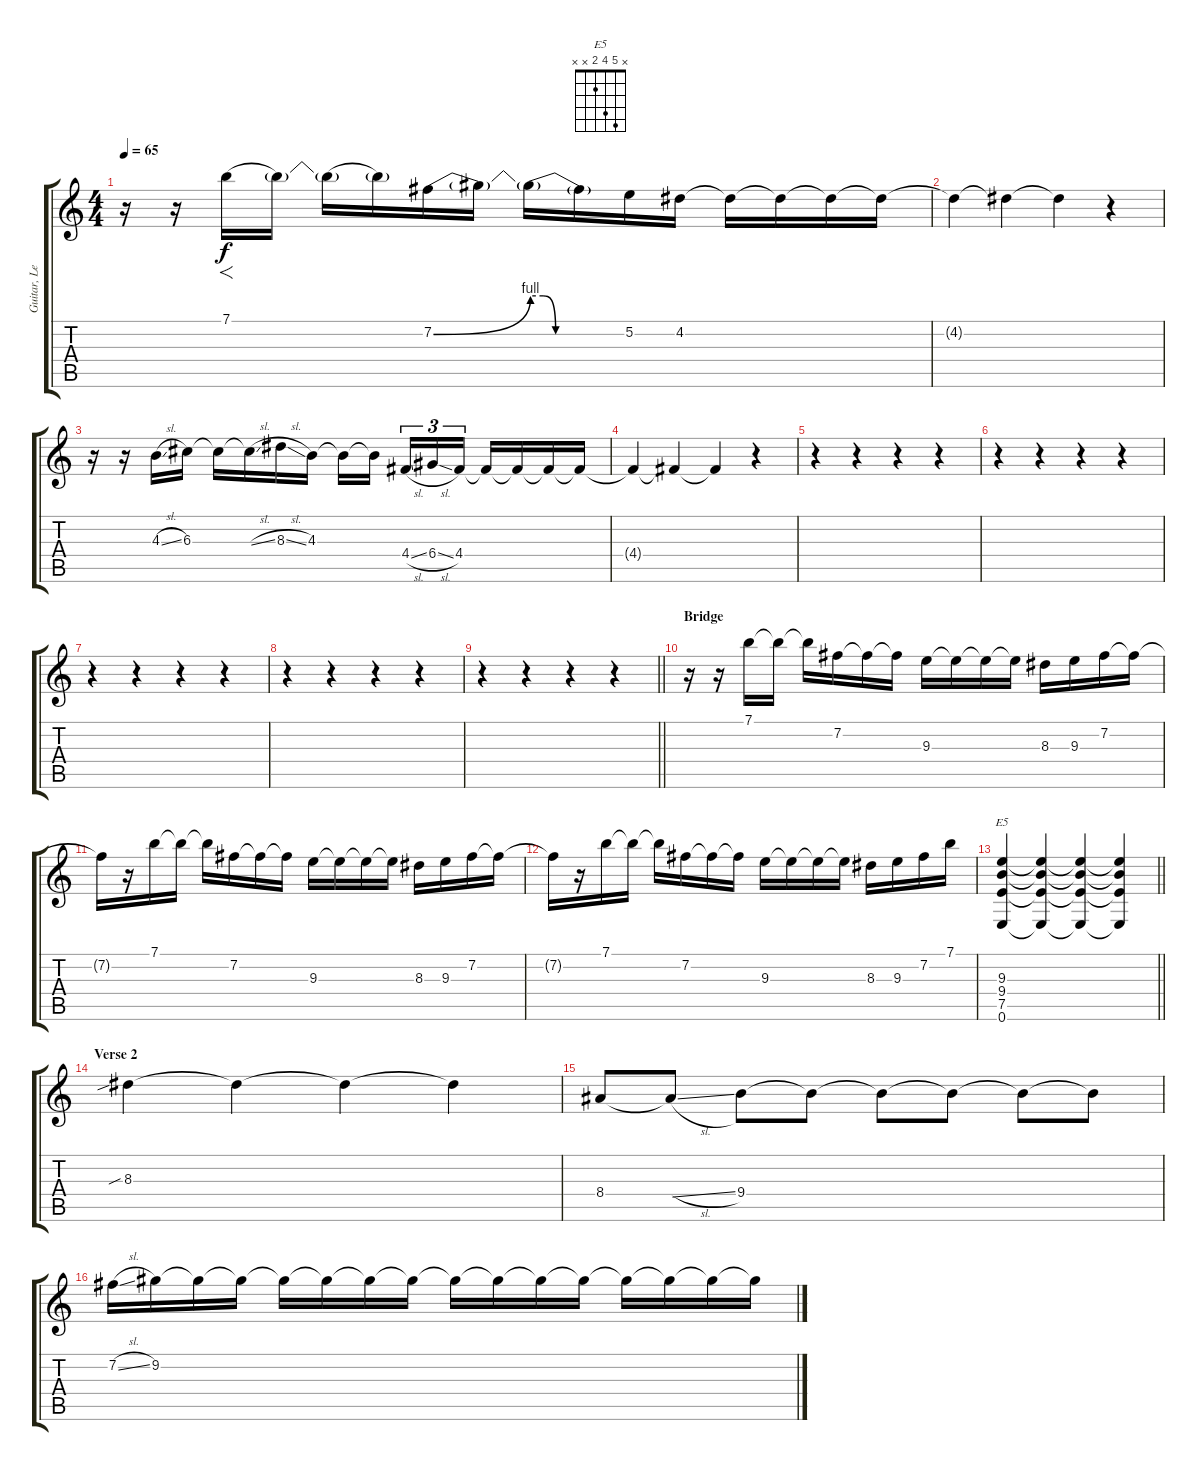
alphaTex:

\track ("Guitar, Lead" "Guitar, Le") {mute instrument overdrivenguitar}
\staff {score tabs}
\tuning (E4 B3 G3 D3 A2 E2) {hide}
\chord ("E5" x 5 4 2 x x)
\ts (4 4)
\tempo 65
\clef g2
\ks c
r.16{dy f} r.16 7.1{be (hold 0 0 60 0)}.16{f} 7.1{t}.16 7.1{be (hold 0 0 60 0) t}.16 7.1{be (hold 0 0 60 0) t}.16 7.2{be (bend 0 0 60 4)}.16 7.2{t}.16 7.2{be (custom 0 4 15 4 30 0 60 0) t}.16 7.2{be (hold 0 0 60 0) t}.16 5.2.16 4.2.16 4.2{t}.16 4.2{t}.16 4.2{t}.16 4.2{t}.16 |
4.2{t}.4 4.2{t}.4 4.2{t}.4 r.4 |
r.16 r.16 4.3{sl}.16 6.3.16 6.3{t}.16 6.3{sl t}.16 8.3{sl}.16 4.3.16 4.3{t}.16 4.3{t}.16 4.4{sl}.16{tu (3 2)} 6.4{sl}.16{tu (3 2)} 4.4.16{tu (3 2)} 4.4{t}.16 4.4{t}.16 4.4{t}.16 4.4{t}.16 |
4.4{t}.4 4.4{t}.4 4.4{t}.4 r.4 |
r.4 r.4 r.4 r.4 |
r.4 r.4 r.4 r.4 |
r.4 r.4 r.4 r.4 |
r.4 r.4 r.4 r.4 |
\barLineRight lightlight
r.4 r.4 r.4 r.4 |
\section ("" "Bridge")
r.16 r.16 7.1.16 7.1{t}.16 7.1{t}.16 7.2.16 7.2{t}.16 7.2{t}.16 9.3.16 9.3{t}.16 9.3{t}.16 9.3{t}.16 8.3.16 9.3.16 7.2.16 7.2{t}.16 |
7.2{t}.16 r.16 7.1.16 7.1{t}.16 7.1{t}.16 7.2.16 7.2{t}.16 7.2{t}.16 9.3.16 9.3{t}.16 9.3{t}.16 9.3{t}.16 8.3.16 9.3.16 7.2.16 7.2{t}.16 |
7.2{t}.16 r.16 7.1.16 7.1{t}.16 7.1{t}.16 7.2.16 7.2{t}.16 7.2{t}.16 9.3.16 9.3{t}.16 9.3{t}.16 9.3{t}.16 8.3.16 9.3.16 7.2.16 7.1.16 |
\barLineRight lightlight
(9.3 9.4 7.5 0.6).4{ch "E5"} (9.3{t} 9.4{t} 7.5{t} 0.6{t}).4 (9.3{t} 9.4{t} 7.5{t} 0.6{t}).4 (9.3{t} 9.4{t} 7.5{t} 0.6{t}).4 |
\section ("" "Verse 2")
8.3{sib}.4 8.3{t}.4 8.3{t}.4 8.3{t}.4 |
8.4.8 8.4{sl t}.8 9.4.8 9.4{t}.8 9.4{t}.8 9.4{t}.8 9.4{t}.8 9.4{t}.8 |
7.2{sl}.16 9.2.16 9.2{t}.16 9.2{t}.16 9.2{t}.16 9.2{t}.16 9.2{t}.16 9.2{t}.16 9.2{t}.16 9.2{t}.16 9.2{t}.16 9.2{t}.16 9.2{t}.16 9.2{t}.16 9.2{t}.16 9.2{t}.16
